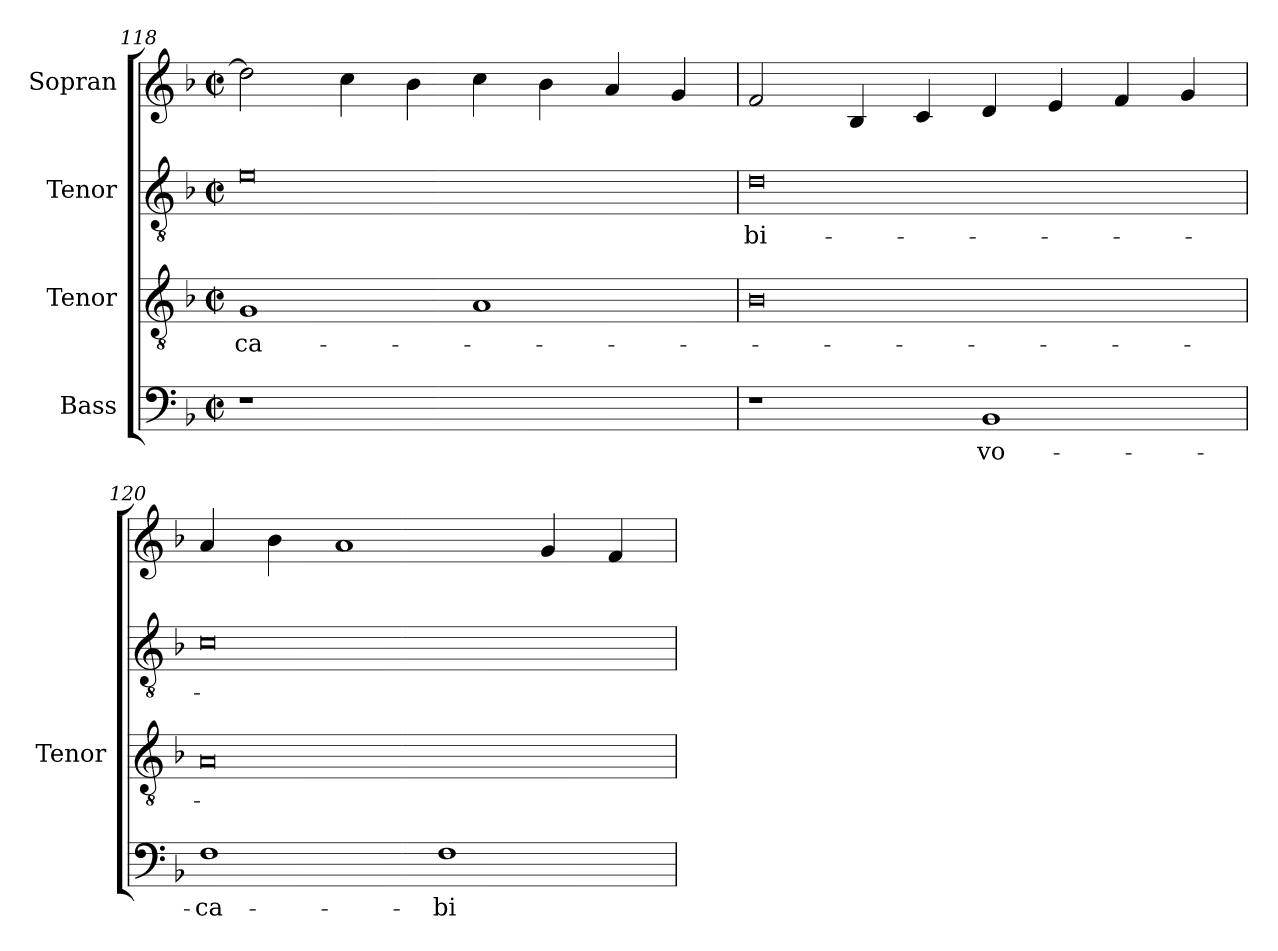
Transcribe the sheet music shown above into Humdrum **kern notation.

**kern	**text	**kern	**text	**kern	**text	**kern
*part4	*part4	*part3	*part3	*part2	*part2	*part1
*staff4	*staff4	*staff3	*staff3	*staff2	*staff2	*staff1
*I"Bass	*	*I"Tenor	*	*I"Tenor	*	*I"Sopran
*	*	*I'Tenor	*	*	*	*
*clefF4	*	*clefGv2	*	*clefGv2	*	*clefG2
*	*	*ITrd7c12	*	*ITrd7c12	*	*
*k[b-]	*	*k[b-]	*	*k[b-]	*	*k[b-]
*F:	*	*F:	*	*F:	*	*F:
*M2/2	*	*M2/2	*	*M2/2	*	*M2/2
*met(c|)	*	*met(c|)	*	*met(c|)	*	*met(c|)
=118	=118	=118	=118	=118	=118	=118
!LO:N:vis=1	!	!	!	!	!	!
!	!	!	!LO:LY:b:color=#000000	!	!	!
1r	.	1GGi	-ca-	0Ei	.	2ddi\]
.	.	.	.	.	.	4cci\
.	.	.	.	.	.	4b-i\
1ryy	.	1AAi	.	.	.	4cci\
.	.	.	.	.	.	4b-i\
.	.	.	.	.	.	4ai/
.	.	.	.	.	.	4gi/
!!LO:LB:g=z
=119	=119	=119	=119	=119	=119	=119
!	!	!	!	!	!LO:LY:b:color=#000000	!
1r	.	0BB-i	.	0Di	-bi-	2fi/
.	.	.	.	.	.	4B-i/
.	.	.	.	.	.	4ci/
!	!LO:LY:b:color=#000000	!	!	!	!	!
1BB-i	vo-	.	.	.	.	4di/
.	.	.	.	.	.	4ei/
.	.	.	.	.	.	4fi/
.	.	.	.	.	.	4gi/
=120	=120	=120	=120	=120	=120	=120
!	!LO:LY:b:color=#000000	!	!	!	!	!
1Fi	-ca-	0AAi	.	0Ci	.	4ai/
.	.	.	.	.	.	4b-i\
.	.	.	.	.	.	1ai
!	!LO:LY:b:color=#000000	!	!	!	!	!
1Fi	-bi-	.	.	.	.	.
.	.	.	.	.	.	4gi/
.	.	.	.	.	.	4fi/
=	=	=	=	=	=	=
*-	*-	*-	*-	*-	*-	*-
